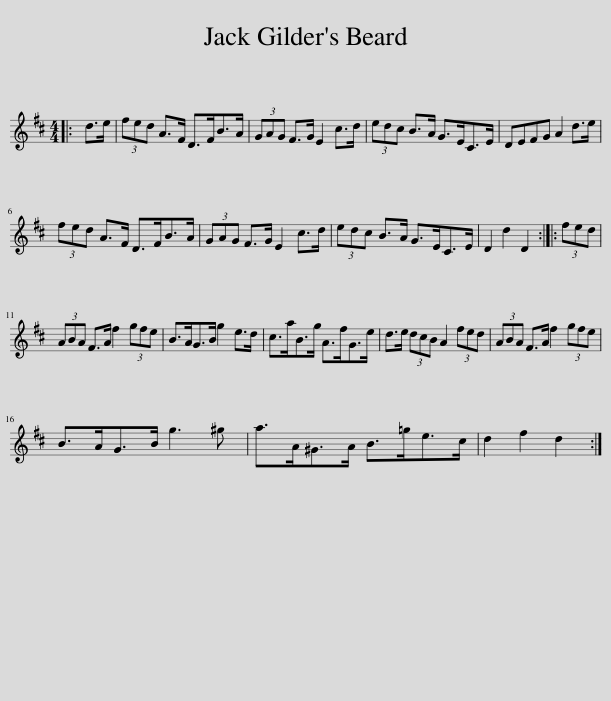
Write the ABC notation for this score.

X:1
L:1/8
M:4/4
I:linebreak $
K:D
V:1 treble
V:1
|: d>e | (3fed A>F D>FB>A | (3GAG F>G E2 c>d | (3edc B>A G>EC>E | DEFG A2 d>e |$ %5
 (3fed A>F D>FB>A | (3GAG F>G E2 c>d | (3edc B>A G>EC>E | D2 d2 D2 :: (3fed |$ %10
 (3ABA F>A f2 (3gfe | B>AG>B g2 e>d | c>aB>g A>fG>e | d>e (3dcB A2 (3fed | (3ABA F>A f2 (3gfe |$ %15
 B>AG>B g3 ^g | a>A^G>A B>=ge>c | d2 f2 d2 :| %18
